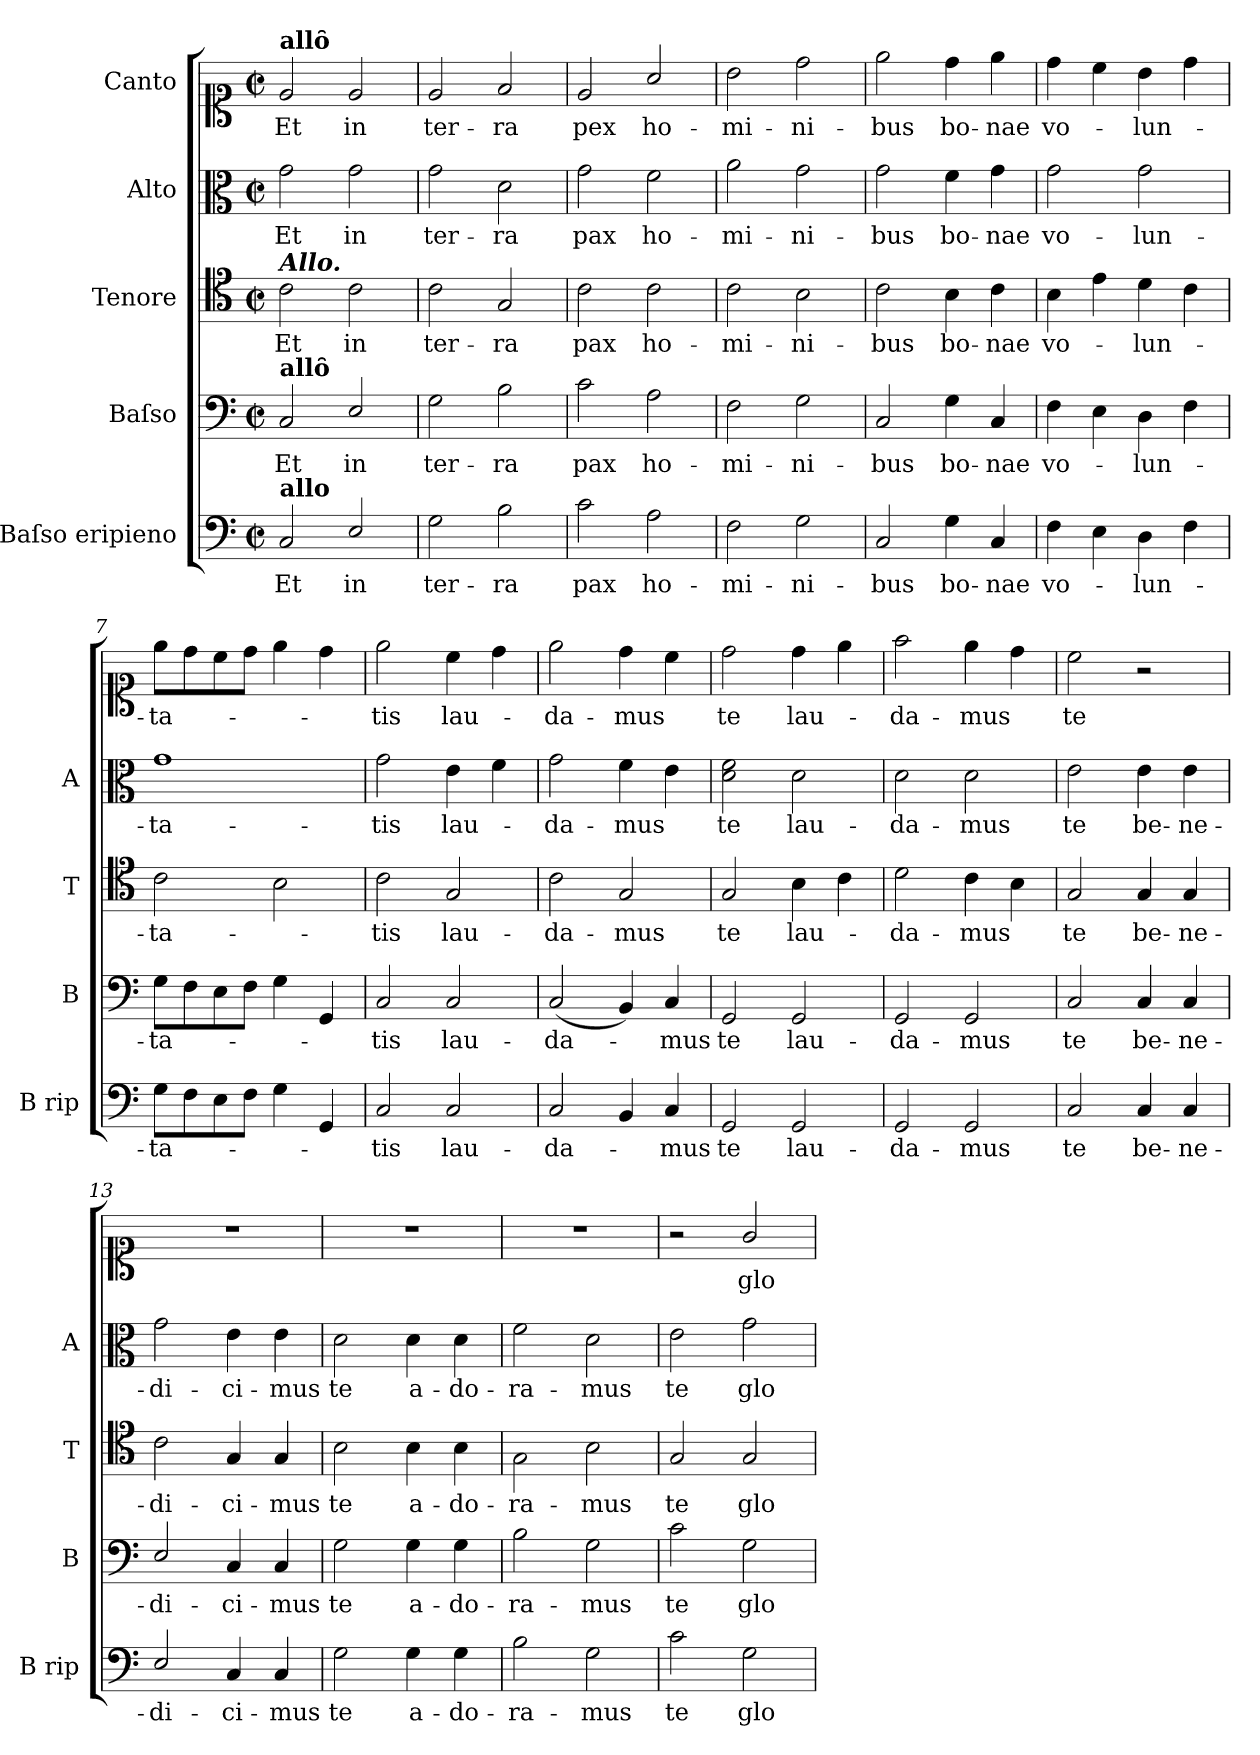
**kern	**text	**kern	**text	**kern	**text	**kern	**text	**kern	**text
*part5	*part5	*part4	*part4	*part3	*part3	*part2	*part2	*part1	*part1
*staff5	*staff5	*staff4	*staff4	*staff3	*staff3	*staff2	*staff2	*staff1	*staff1
*I"Baſso eripieno	*	*I"Baſso	*	*I"Tenore	*	*I"Alto	*	*I"Canto	*
*I'B rip	*	*I'B	*	*I'T	*	*I'A	*	*	*
*clefF4	*	*clefF4	*	*clefC4	*	*clefC3	*	*clefC1	*
*k[]	*	*k[]	*	*k[]	*	*k[]	*	*k[]	*
*M2/2	*	*M2/2	*	*M2/2	*	*M2/2	*	*M2/2	*
*met(c|)	*	*met(c|)	*	*met(c|)	*	*met(c|)	*	*met(c|)	*
=1	=1	=1	=1	=1	=1	=1	=1	=1	=1
!	!	!	!	!	!	!	!	!LO:TX:a:B:t=allȏ	!
!	!	!	!	!LO:TX:a:Bi:t=Allo.	!	!	!	!	!
!	!	!LO:TX:a:B:t=allȏ	!	!	!	!	!	!	!
!LO:TX:a:B:t=allo	!	!	!	!	!	!	!	!	!
2C/	Et	2C/	Et	2c\	Et	2g\	Et	2e/	Et
2E/	in	2E/	in	2c\	in	2g\	in	2e/	in
=2	=2	=2	=2	=2	=2	=2	=2	=2	=2
2G\	ter-	2G\	ter-	2c\	ter-	2g\	ter-	2e/	ter-
2B\	-ra	2B\	-ra	2G/	-ra	2d\	-ra	2f/	-ra
=3	=3	=3	=3	=3	=3	=3	=3	=3	=3
2c\	pax	2c\	pax	2c\	pax	2g\	pax	2e/	pex
2A\	ho-	2A\	ho-	2c\	ho-	2f\	ho-	2a/	ho-
=4	=4	=4	=4	=4	=4	=4	=4	=4	=4
2F\	-mi-	2F\	-mi-	2c\	-mi-	2a\	-mi-	2b\	-mi-
2G\	-ni-	2G\	-ni-	2B\	-ni-	2g\	-ni-	2dd\	-ni-
=5	=5	=5	=5	=5	=5	=5	=5	=5	=5
2C/	-bus	2C/	-bus	2c\	-bus	2g\	-bus	2ee\	-bus
4G\	bo-	4G\	bo-	4B\	bo-	4f\	bo-	4dd\	bo-
4C/	-nae	4C/	-nae	4c\	-nae	4g\	-nae	4ee\	-nae
=6	=6	=6	=6	=6	=6	=6	=6	=6	=6
4F\	vo-	4F\	vo-	4B\	vo-	2g\	vo-	4dd\	vo-
4E\	.	4E\	.	4e\	.	.	.	4cc\	.
4D\	-lun-	4D\	-lun-	4d\	-lun-	2g\	-lun-	4b\	-lun-
4F\	.	4F\	.	4c\	.	.	.	4dd\	.
=7	=7	=7	=7	=7	=7	=7	=7	=7	=7
8G\L	-ta-	8G\L	-ta-	2c\	-ta-	1g	-ta-	8ee\L	-ta-
8F\	.	8F\	.	.	.	.	.	8dd\	.
8E\	.	8E\	.	.	.	.	.	8cc\	.
8F\J	.	8F\J	.	.	.	.	.	8dd\J	.
4G\	.	4G\	.	2B\	.	.	.	4ee\	.
4GG/	.	4GG/	.	.	.	.	.	4dd\	.
=8	=8	=8	=8	=8	=8	=8	=8	=8	=8
2C/	-tis	2C/	-tis	2c\	-tis	2g\	-tis	2ee\	-tis
2C/	lau-	2C/	lau-	2G/	lau-	4e\	lau-	4cc\	lau-
.	.	.	.	.	.	4f\	.	4dd\	.
=9	=9	=9	=9	=9	=9	=9	=9	=9	=9
2C/	-da-	(2C/	-da-	2c\	-da-	2g\	-da-	2ee\	-da-
4BB/	.	4BB/)	.	2G/	-mus	4f\	-mus	4dd\	-mus
4C/	-mus	4C/	-mus	.	.	4e\	.	4cc\	.
=10	=10	=10	=10	=10	=10	=10	=10	=10	=10
2GG/	te	2GG/	te	2G/	te	2d\ 2f\	te	2dd\	te
2GG/	lau-	2GG/	lau-	4B\	lau-	2d\	lau-	4dd\	lau-
.	.	.	.	4c\	.	.	.	4ee\	.
=11	=11	=11	=11	=11	=11	=11	=11	=11	=11
2GG/	-da-	2GG/	-da-	2d\	-da-	2d\	-da-	2ff\	-da-
2GG/	-mus	2GG/	-mus	4c\	-mus	2d\	-mus	4ee\	-mus
.	.	.	.	4B\	.	.	.	4dd\	.
=12	=12	=12	=12	=12	=12	=12	=12	=12	=12
2C/	te	2C/	te	2G/	te	2e\	te	2cc\	te
4C/	be-	4C/	be-	4G/	be-	4e\	be-	2r	.
4C/	-ne-	4C/	-ne-	4G/	-ne-	4e\	-ne-	.	.
=13	=13	=13	=13	=13	=13	=13	=13	=13	=13
2E/	-di-	2E/	-di-	2c\	-di-	2g\	-di-	1r	.
4C/	-ci-	4C/	-ci-	4G/	-ci-	4e\	-ci-	.	.
4C/	-mus	4C/	-mus	4G/	-mus	4e\	-mus	.	.
=14	=14	=14	=14	=14	=14	=14	=14	=14	=14
2G\	te	2G\	te	2B\	te	2d\	te	1r	.
4G\	a-	4G\	a-	4B\	a-	4d\	a-	.	.
4G\	-do-	4G\	-do-	4B\	-do-	4d\	-do-	.	.
=15	=15	=15	=15	=15	=15	=15	=15	=15	=15
2B\	-ra-	2B\	-ra-	2G\	-ra-	2f\	-ra-	1r	.
2G\	-mus	2G\	-mus	2B\	-mus	2d\	-mus	.	.
=16	=16	=16	=16	=16	=16	=16	=16	=16	=16
2c\	te	2c\	te	2G/	te	2e\	te	2r	.
2G\	glo-	2G\	glo-	2G/	glo-	2g\	glo-	2g/	glo-
=	=	=	=	=	=	=	=	=	=
*-	*-	*-	*-	*-	*-	*-	*-	*-	*-
